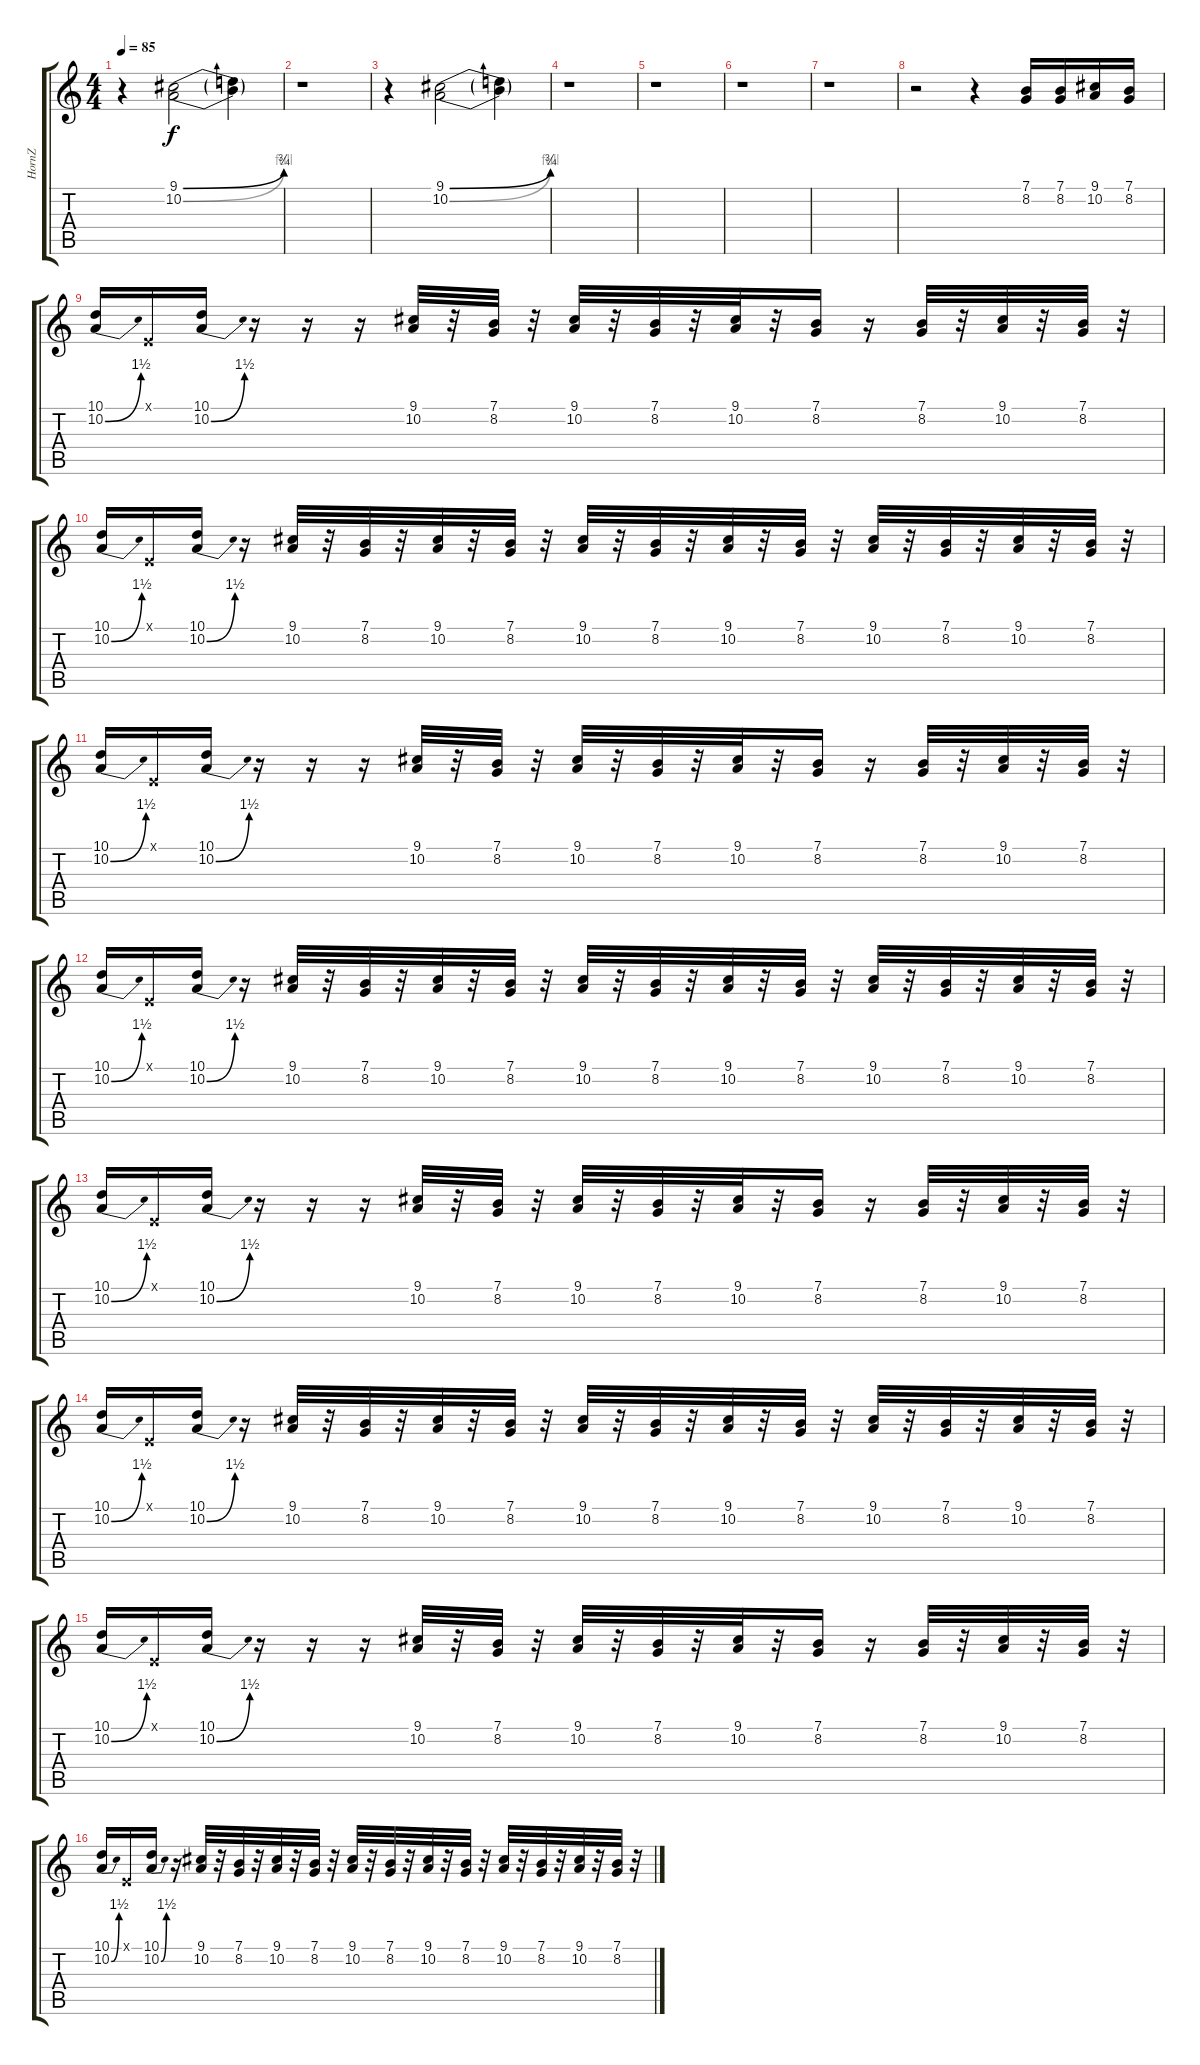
\track ("HornZ" "HornZ") {instrument trumpet}
\staff {score tabs}
\tuning (E4 B3 G3 D3 A2 E2) {hide}
\ts (4 4)
\tempo 85
\clef g2
\ks c
r.4{dy f} (9.1{be (bend 0 0 60 3)} 10.2{be (bend 0 0 60 4)}).2 (9.1{t} 10.2{t}).4 |
r.1 |
r.4 (9.1{be (bend 0 0 60 3)} 10.2{be (bend 0 0 60 4)}).2 (9.1{t} 10.2{t}).4 |
r.1 |
r.1 |
r.1 |
r.1 |
r.2 r.4 (7.1 8.2).16 (7.1 8.2).16 (9.1 10.2).16 (7.1 8.2).16 |
(10.1 10.2{be (bend 0 0 60 6)}).16 0.1{x}.16 (10.1 10.2{be (bend 0 0 60 6)}).16 r.16 r.16 r.16 (9.1 10.2).32 r.32 (7.1 8.2).32 r.32 (9.1 10.2).32 r.32 (7.1 8.2).32 r.32 (9.1 10.2).32 r.32 (7.1 8.2).16 r.16 (7.1 8.2).32 r.32 (9.1 10.2).32 r.32 (7.1 8.2).32 r.32 |
(10.1 10.2{be (bend 0 0 60 6)}).16 0.1{x}.16 (10.1 10.2{be (bend 0 0 60 6)}).16 r.16 (9.1 10.2).32 r.32 (7.1 8.2).32 r.32 (9.1 10.2).32 r.32 (7.1 8.2).32 r.32 (9.1 10.2).32 r.32 (7.1 8.2).32 r.32 (9.1 10.2).32 r.32 (7.1 8.2).32 r.32 (9.1 10.2).32 r.32 (7.1 8.2).32 r.32 (9.1 10.2).32 r.32 (7.1 8.2).32 r.32 |
(10.1 10.2{be (bend 0 0 60 6)}).16 0.1{x}.16 (10.1 10.2{be (bend 0 0 60 6)}).16 r.16 r.16 r.16 (9.1 10.2).32 r.32 (7.1 8.2).32 r.32 (9.1 10.2).32 r.32 (7.1 8.2).32 r.32 (9.1 10.2).32 r.32 (7.1 8.2).16 r.16 (7.1 8.2).32 r.32 (9.1 10.2).32 r.32 (7.1 8.2).32 r.32 |
(10.1 10.2{be (bend 0 0 60 6)}).16 0.1{x}.16 (10.1 10.2{be (bend 0 0 60 6)}).16 r.16 (9.1 10.2).32 r.32 (7.1 8.2).32 r.32 (9.1 10.2).32 r.32 (7.1 8.2).32 r.32 (9.1 10.2).32 r.32 (7.1 8.2).32 r.32 (9.1 10.2).32 r.32 (7.1 8.2).32 r.32 (9.1 10.2).32 r.32 (7.1 8.2).32 r.32 (9.1 10.2).32 r.32 (7.1 8.2).32 r.32 |
(10.1 10.2{be (bend 0 0 60 6)}).16 0.1{x}.16 (10.1 10.2{be (bend 0 0 60 6)}).16 r.16 r.16 r.16 (9.1 10.2).32 r.32 (7.1 8.2).32 r.32 (9.1 10.2).32 r.32 (7.1 8.2).32 r.32 (9.1 10.2).32 r.32 (7.1 8.2).16 r.16 (7.1 8.2).32 r.32 (9.1 10.2).32 r.32 (7.1 8.2).32 r.32 |
(10.1 10.2{be (bend 0 0 60 6)}).16 0.1{x}.16 (10.1 10.2{be (bend 0 0 60 6)}).16 r.16 (9.1 10.2).32 r.32 (7.1 8.2).32 r.32 (9.1 10.2).32 r.32 (7.1 8.2).32 r.32 (9.1 10.2).32 r.32 (7.1 8.2).32 r.32 (9.1 10.2).32 r.32 (7.1 8.2).32 r.32 (9.1 10.2).32 r.32 (7.1 8.2).32 r.32 (9.1 10.2).32 r.32 (7.1 8.2).32 r.32 |
(10.1 10.2{be (bend 0 0 60 6)}).16 0.1{x}.16 (10.1 10.2{be (bend 0 0 60 6)}).16 r.16 r.16 r.16 (9.1 10.2).32 r.32 (7.1 8.2).32 r.32 (9.1 10.2).32 r.32 (7.1 8.2).32 r.32 (9.1 10.2).32 r.32 (7.1 8.2).16 r.16 (7.1 8.2).32 r.32 (9.1 10.2).32 r.32 (7.1 8.2).32 r.32 |
(10.1 10.2{be (bend 0 0 60 6)}).16 0.1{x}.16 (10.1 10.2{be (bend 0 0 60 6)}).16 r.16 (9.1 10.2).32 r.32 (7.1 8.2).32 r.32 (9.1 10.2).32 r.32 (7.1 8.2).32 r.32 (9.1 10.2).32 r.32 (7.1 8.2).32 r.32 (9.1 10.2).32 r.32 (7.1 8.2).32 r.32 (9.1 10.2).32 r.32 (7.1 8.2).32 r.32 (9.1 10.2).32 r.32 (7.1 8.2).32 r.32
